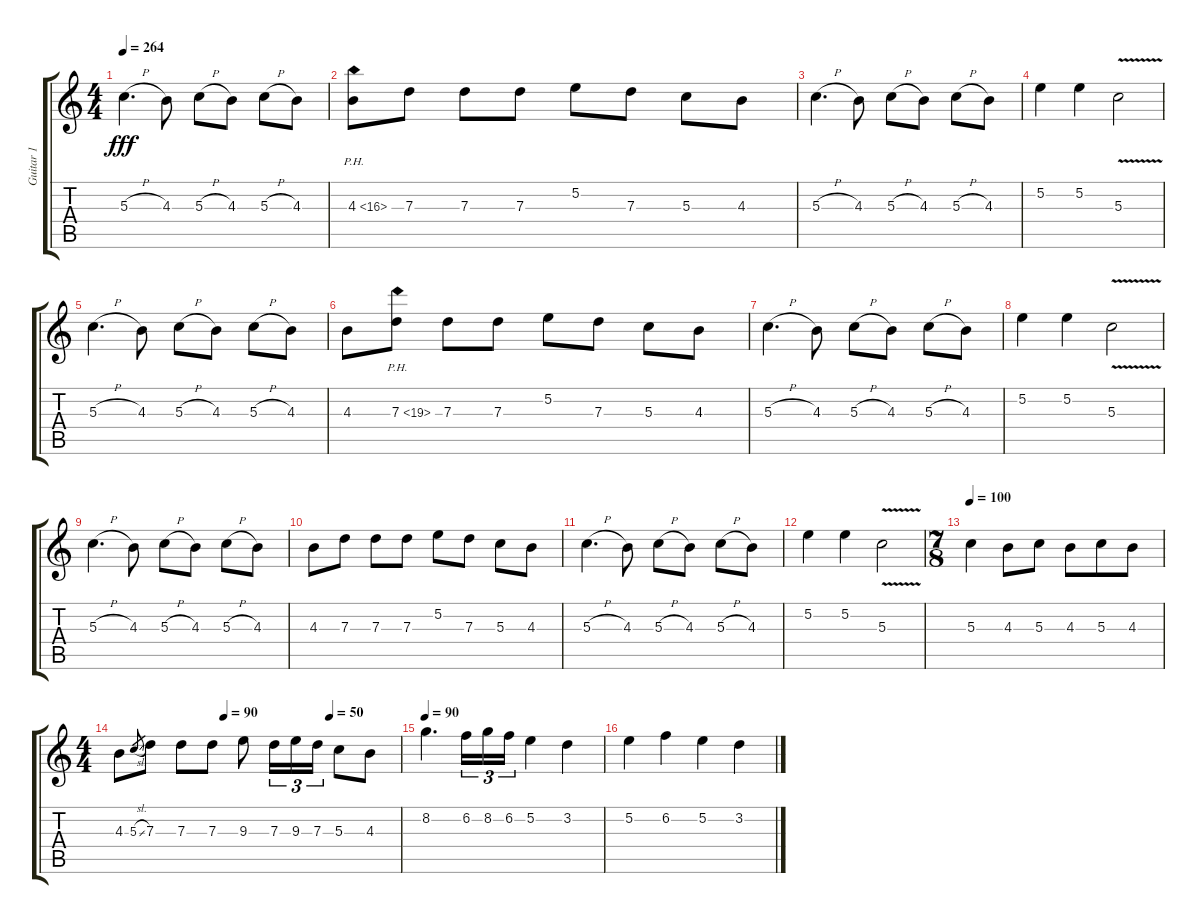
\track ("Guitar 1" "Guitar 1") {instrument distortionguitar}
\staff {score tabs}
\tuning (E4 B3 G3 D3 A2 E2) {hide}
\ts (4 4)
\tempo 264
\clef g2
\ks c
5.3{h}.4{d dy fff} 4.3.8 5.3{h}.8 4.3.8 5.3{h}.8 4.3.8 |
4.3{ph 12}.8 7.3.8 7.3.8 7.3.8 5.2.8 7.3.8 5.3.8 4.3.8 |
5.3{h}.4{d} 4.3.8 5.3{h}.8 4.3.8 5.3{h}.8 4.3.8 |
5.2.4 5.2.4 5.3{v}.2 |
5.3{h}.4{d} 4.3.8 5.3{h}.8 4.3.8 5.3{h}.8 4.3.8 |
4.3.8 7.3{ph 12}.8 7.3.8 7.3.8 5.2.8 7.3.8 5.3.8 4.3.8 |
5.3{h}.4{d} 4.3.8 5.3{h}.8 4.3.8 5.3{h}.8 4.3.8 |
5.2.4 5.2.4 5.3{v}.2 |
5.3{h}.4{d} 4.3.8 5.3{h}.8 4.3.8 5.3{h}.8 4.3.8 |
4.3.8 7.3.8 7.3.8 7.3.8 5.2.8 7.3.8 5.3.8 4.3.8 |
5.3{h}.4{d} 4.3.8 5.3{h}.8 4.3.8 5.3{h}.8 4.3.8 |
5.2.4 5.2.4 5.3{v}.2 |
\ts (7 8)
\tempo 100
5.3.4 4.3.8 5.3.8 4.3.8 5.3.8 4.3.8 |
\ts (4 4)
\tempo (90 0.375)
\tempo (50 0.75)
4.3.8 5.3{sl}.8{gr} 7.3.8 7.3.8 7.3.8 9.3.8 7.3.16{tu (3 2)} 9.3.16{tu (3 2)} 7.3.16{tu (3 2)} 5.3.8 4.3.8 |
\tempo 90
8.2.4{d} 6.2.16{tu (3 2)} 8.2.16{tu (3 2)} 6.2.16{tu (3 2)} 5.2.4 3.2.4 |
5.2.4 6.2.4 5.2.4 3.2.4
